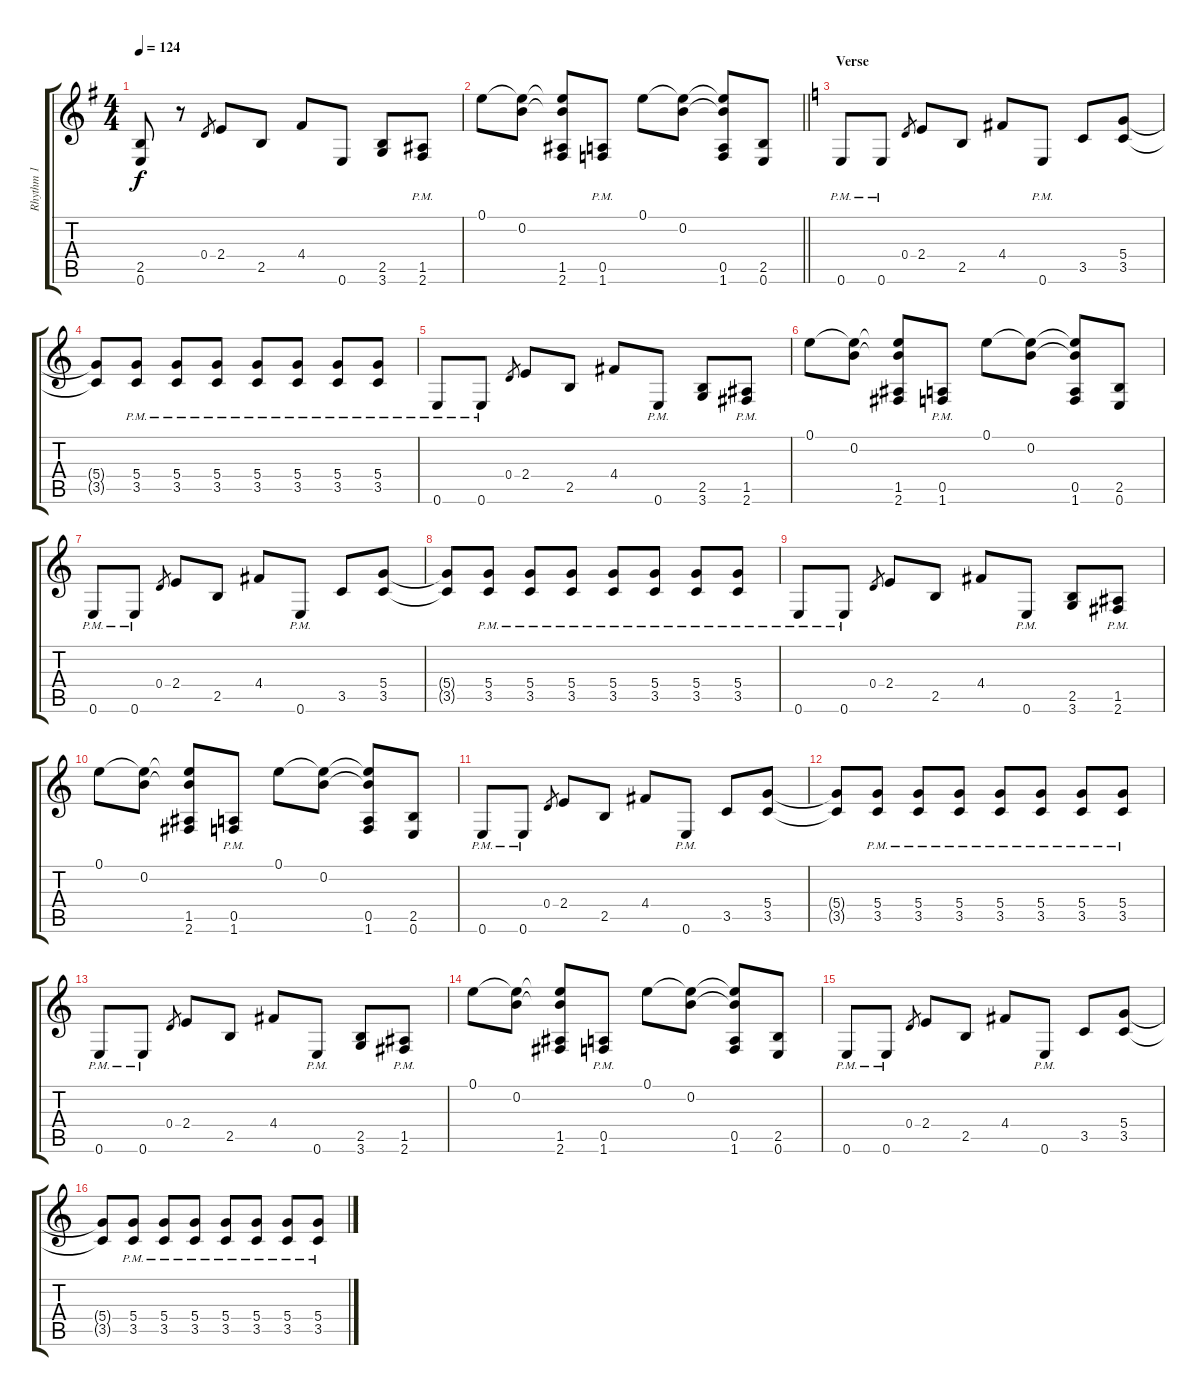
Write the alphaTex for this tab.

\track ("Rhythm 1" "Rhythm 1") {instrument distortionguitar}
\staff {score tabs}
\tuning (E4 B3 G3 D3 A2 E2) {hide}
\ts (4 4)
\tempo 124
\clef g2
\ks g
(2.5 0.6).8{dy f} r.8 0.4.8{gr} 2.4.8 2.5.8 4.4.8 0.6.8 (2.5 3.6).8 (1.5{pm} 2.6{pm}).8 |
\barLineRight lightlight
0.1.8 (0.1{t} 0.2).8 (0.1{t} 0.2{t} 1.5 2.6).8 (0.5{pm} 1.6{pm}).8 0.1.8 (0.1{t} 0.2).8 (0.1{t} 0.2{t} 0.5 1.6).8 (2.5 0.6).8 |
\section ("" "Verse")
\ks c
0.6{pm}.8 0.6{pm}.8 0.4.8{gr} 2.4.8 2.5.8 4.4.8 0.6{pm}.8 3.5.8 (5.4 3.5).8 |
(5.4{t} 3.5{t}).8 (5.4{pm} 3.5{pm}).8 (5.4{pm} 3.5{pm}).8 (5.4{pm} 3.5{pm}).8 (5.4{pm} 3.5{pm}).8 (5.4{pm} 3.5{pm}).8 (5.4{pm} 3.5{pm}).8 (5.4{pm} 3.5{pm}).8 |
0.6{pm}.8 0.6{pm}.8 0.4.8{gr} 2.4.8 2.5.8 4.4.8 0.6{pm}.8 (2.5 3.6).8 (1.5{pm} 2.6{pm}).8 |
0.1.8 (0.1{t} 0.2).8 (0.1{t} 0.2{t} 1.5 2.6).8 (0.5{pm} 1.6{pm}).8 0.1.8 (0.1{t} 0.2).8 (0.1{t} 0.2{t} 0.5 1.6).8 (2.5 0.6).8 |
0.6{pm}.8 0.6{pm}.8 0.4.8{gr} 2.4.8 2.5.8 4.4.8 0.6{pm}.8 3.5.8 (5.4 3.5).8 |
(5.4{t} 3.5{t}).8 (5.4{pm} 3.5{pm}).8 (5.4{pm} 3.5{pm}).8 (5.4{pm} 3.5{pm}).8 (5.4{pm} 3.5{pm}).8 (5.4{pm} 3.5{pm}).8 (5.4{pm} 3.5{pm}).8 (5.4{pm} 3.5{pm}).8 |
0.6{pm}.8 0.6{pm}.8 0.4.8{gr} 2.4.8 2.5.8 4.4.8 0.6{pm}.8 (2.5 3.6).8 (1.5{pm} 2.6{pm}).8 |
0.1.8 (0.1{t} 0.2).8 (0.1{t} 0.2{t} 1.5 2.6).8 (0.5{pm} 1.6{pm}).8 0.1.8 (0.1{t} 0.2).8 (0.1{t} 0.2{t} 0.5 1.6).8 (2.5 0.6).8 |
0.6{pm}.8 0.6{pm}.8 0.4.8{gr} 2.4.8 2.5.8 4.4.8 0.6{pm}.8 3.5.8 (5.4 3.5).8 |
(5.4{t} 3.5{t}).8 (5.4{pm} 3.5{pm}).8 (5.4{pm} 3.5{pm}).8 (5.4{pm} 3.5{pm}).8 (5.4{pm} 3.5{pm}).8 (5.4{pm} 3.5{pm}).8 (5.4{pm} 3.5{pm}).8 (5.4{pm} 3.5{pm}).8 |
0.6{pm}.8 0.6{pm}.8 0.4.8{gr} 2.4.8 2.5.8 4.4.8 0.6{pm}.8 (2.5 3.6).8 (1.5{pm} 2.6{pm}).8 |
0.1.8 (0.1{t} 0.2).8 (0.1{t} 0.2{t} 1.5 2.6).8 (0.5{pm} 1.6{pm}).8 0.1.8 (0.1{t} 0.2).8 (0.1{t} 0.2{t} 0.5 1.6).8 (2.5 0.6).8 |
0.6{pm}.8 0.6{pm}.8 0.4.8{gr} 2.4.8 2.5.8 4.4.8 0.6{pm}.8 3.5.8 (5.4 3.5).8 |
(5.4{t} 3.5{t}).8 (5.4{pm} 3.5{pm}).8 (5.4{pm} 3.5{pm}).8 (5.4{pm} 3.5{pm}).8 (5.4{pm} 3.5{pm}).8 (5.4{pm} 3.5{pm}).8 (5.4{pm} 3.5{pm}).8 (5.4{pm} 3.5{pm}).8
